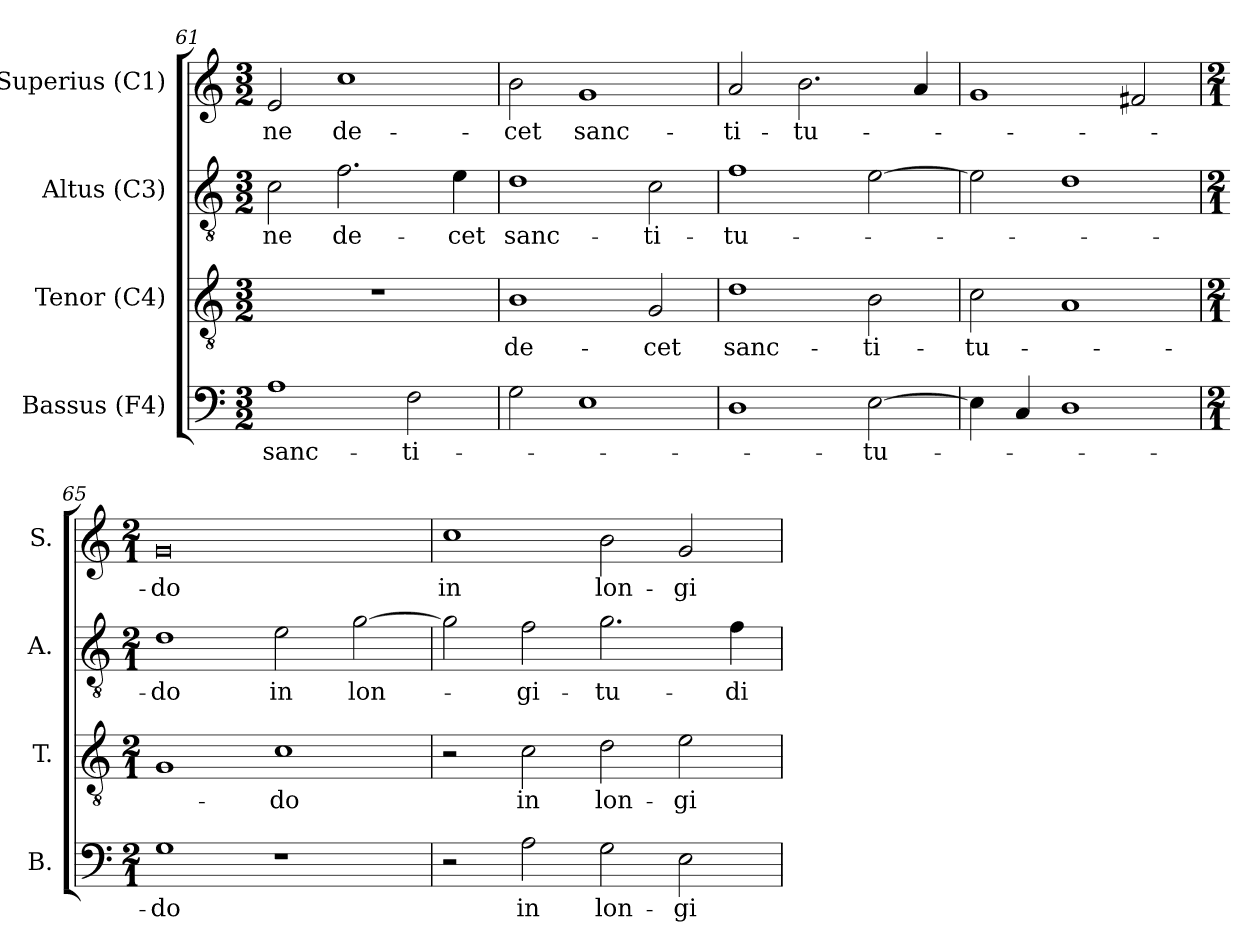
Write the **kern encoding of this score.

**kern	**text	**kern	**text	**kern	**text	**kern	**text
*part4	*part4	*part3	*part3	*part2	*part2	*part1	*part1
*staff4	*staff4	*staff3	*staff3	*staff2	*staff2	*staff1	*staff1
*I"Bassus (F4)	*	*I"Tenor (C4)	*	*I"Altus (C3)	*	*I"Superius (C1)	*
*I'B.	*	*I'T.	*	*I'A.	*	*I'S.	*
!!LO:LB:g=z
*clefF4	*	*clefGv2	*	*clefGv2	*	*clefG2	*
*	*	*ITrd7c12	*	*ITrd7c12	*	*	*
*k[]	*	*k[]	*	*k[]	*	*k[]	*
*C:	*	*C:	*	*C:	*	*C:	*
*M3/2	*	*M3/2	*	*M3/2	*	*M3/2	*
=61	=61	=61	=61	=61	=61	=61	=61
!	!LO:LY:b:color=#000000	!LO:N:vis=1	!	!	!	!	!
!	!	!	!	!	!LO:LY:b:color=#000000	!	!
!	!	!	!	!	!	!	!LO:LY:b:color=#000000
1Ai	sanc-	1.r	.	2Ci\	-ne	2ei/	-ne
!	!	!	!	!	!LO:LY:b:color=#000000	!	!
!	!	!	!	!	!	!	!LO:LY:b:color=#000000
.	.	.	.	2.Fi\	de-	1cci	de-
!	!LO:LY:b:color=#000000	!	!	!	!	!	!
2Fi\	-ti-	.	.	.	.	.	.
!	!	!	!	!	!LO:LY:b:color=#000000	!	!
.	.	.	.	4Ei\	-cet	.	.
=62	=62	=62	=62	=62	=62	=62	=62
!	!	!	!LO:LY:b:color=#000000	!	!	!	!
!	!	!	!	!	!LO:LY:b:color=#000000	!	!
!	!	!	!	!	!	!	!LO:LY:b:color=#000000
2Gi\	.	1BBi	de-	1Di	sanc-	2bi\	-cet
!	!	!	!	!	!	!	!LO:LY:b:color=#000000
1Ei	.	.	.	.	.	1gi	sanc-
!	!	!	!LO:LY:b:color=#000000	!	!	!	!
!	!	!	!	!	!LO:LY:b:color=#000000	!	!
.	.	2GGi/	-cet	2Ci\	-ti-	.	.
=63	=63	=63	=63	=63	=63	=63	=63
!	!	!	!LO:LY:b:color=#000000	!	!	!	!
!	!	!	!	!	!LO:LY:b:color=#000000	!	!
!	!	!	!	!	!	!	!LO:LY:b:color=#000000
1Di	.	1Di	sanc-	1Fi	-tu-	2ai/	-ti-
!	!	!	!	!	!	!	!LO:LY:b:color=#000000
.	.	.	.	.	.	2.bi\	-tu-
!	!LO:LY:b:color=#000000	!	!	!	!	!	!
!	!	!	!LO:LY:b:color=#000000	!	!	!	!
[2Ei\	-tu-	2BBi\	-ti-	[2Ei\	.	.	.
.	.	.	.	.	.	4ai/	.
=64	=64	=64	=64	=64	=64	=64	=64
!	!	!	!LO:LY:b:color=#000000	!	!	!	!
4Ei\]	.	2Ci\	-tu-	2Ei\]	.	1gi	.
4Ci/	.	.	.	.	.	.	.
1Di	.	1AAi	.	1Di	.	.	.
.	.	.	.	.	.	2f#i/	.
=65	=65	=65	=65	=65	=65	=65	=65
*M2/1	*	*M2/1	*	*M2/1	*	*M2/1	*
!	!LO:LY:b:color=#000000	!	!	!	!	!	!
!	!	!	!	!	!LO:LY:b:color=#000000	!	!
!	!	!	!	!	!	!	!LO:LY:b:color=#000000
1Gi	-do	1GGi	.	1Di	-do	0gi	-do
!	!	!	!LO:LY:b:color=#000000	!	!	!	!
!	!	!	!	!	!LO:LY:b:color=#000000	!	!
1r	.	1Ci	-do	2Ei\	in	.	.
!	!	!	!	!	!LO:LY:b:color=#000000	!	!
.	.	.	.	[2Gi\	lon-	.	.
!!LO:LB:g=z
=66	=66	=66	=66	=66	=66	=66	=66
!	!	!	!	!	!	!	!LO:LY:b:color=#000000
2r	.	2r	.	2Gi\]	.	1cci	in
!	!LO:LY:b:color=#000000	!	!	!	!	!	!
!	!	!	!LO:LY:b:color=#000000	!	!	!	!
!	!	!	!	!	!LO:LY:b:color=#000000	!	!
2Ai\	in	2Ci\	in	2Fi\	-gi-	.	.
!	!LO:LY:b:color=#000000	!	!	!	!	!	!
!	!	!	!LO:LY:b:color=#000000	!	!	!	!
!	!	!	!	!	!LO:LY:b:color=#000000	!	!
!	!	!	!	!	!	!	!LO:LY:b:color=#000000
2Gi\	lon-	2Di\	lon-	2.Gi\	-tu-	2bi\	lon-
!	!LO:LY:b:color=#000000	!	!	!	!	!	!
!	!	!	!LO:LY:b:color=#000000	!	!	!	!
!	!	!	!	!	!	!	!LO:LY:b:color=#000000
2Ei\	-gi-	2Ei\	-gi-	.	.	2gi/	-gi-
!	!	!	!	!	!LO:LY:b:color=#000000	!	!
.	.	.	.	4Fi\	-di-	.	.
=	=	=	=	=	=	=	=
*-	*-	*-	*-	*-	*-	*-	*-
